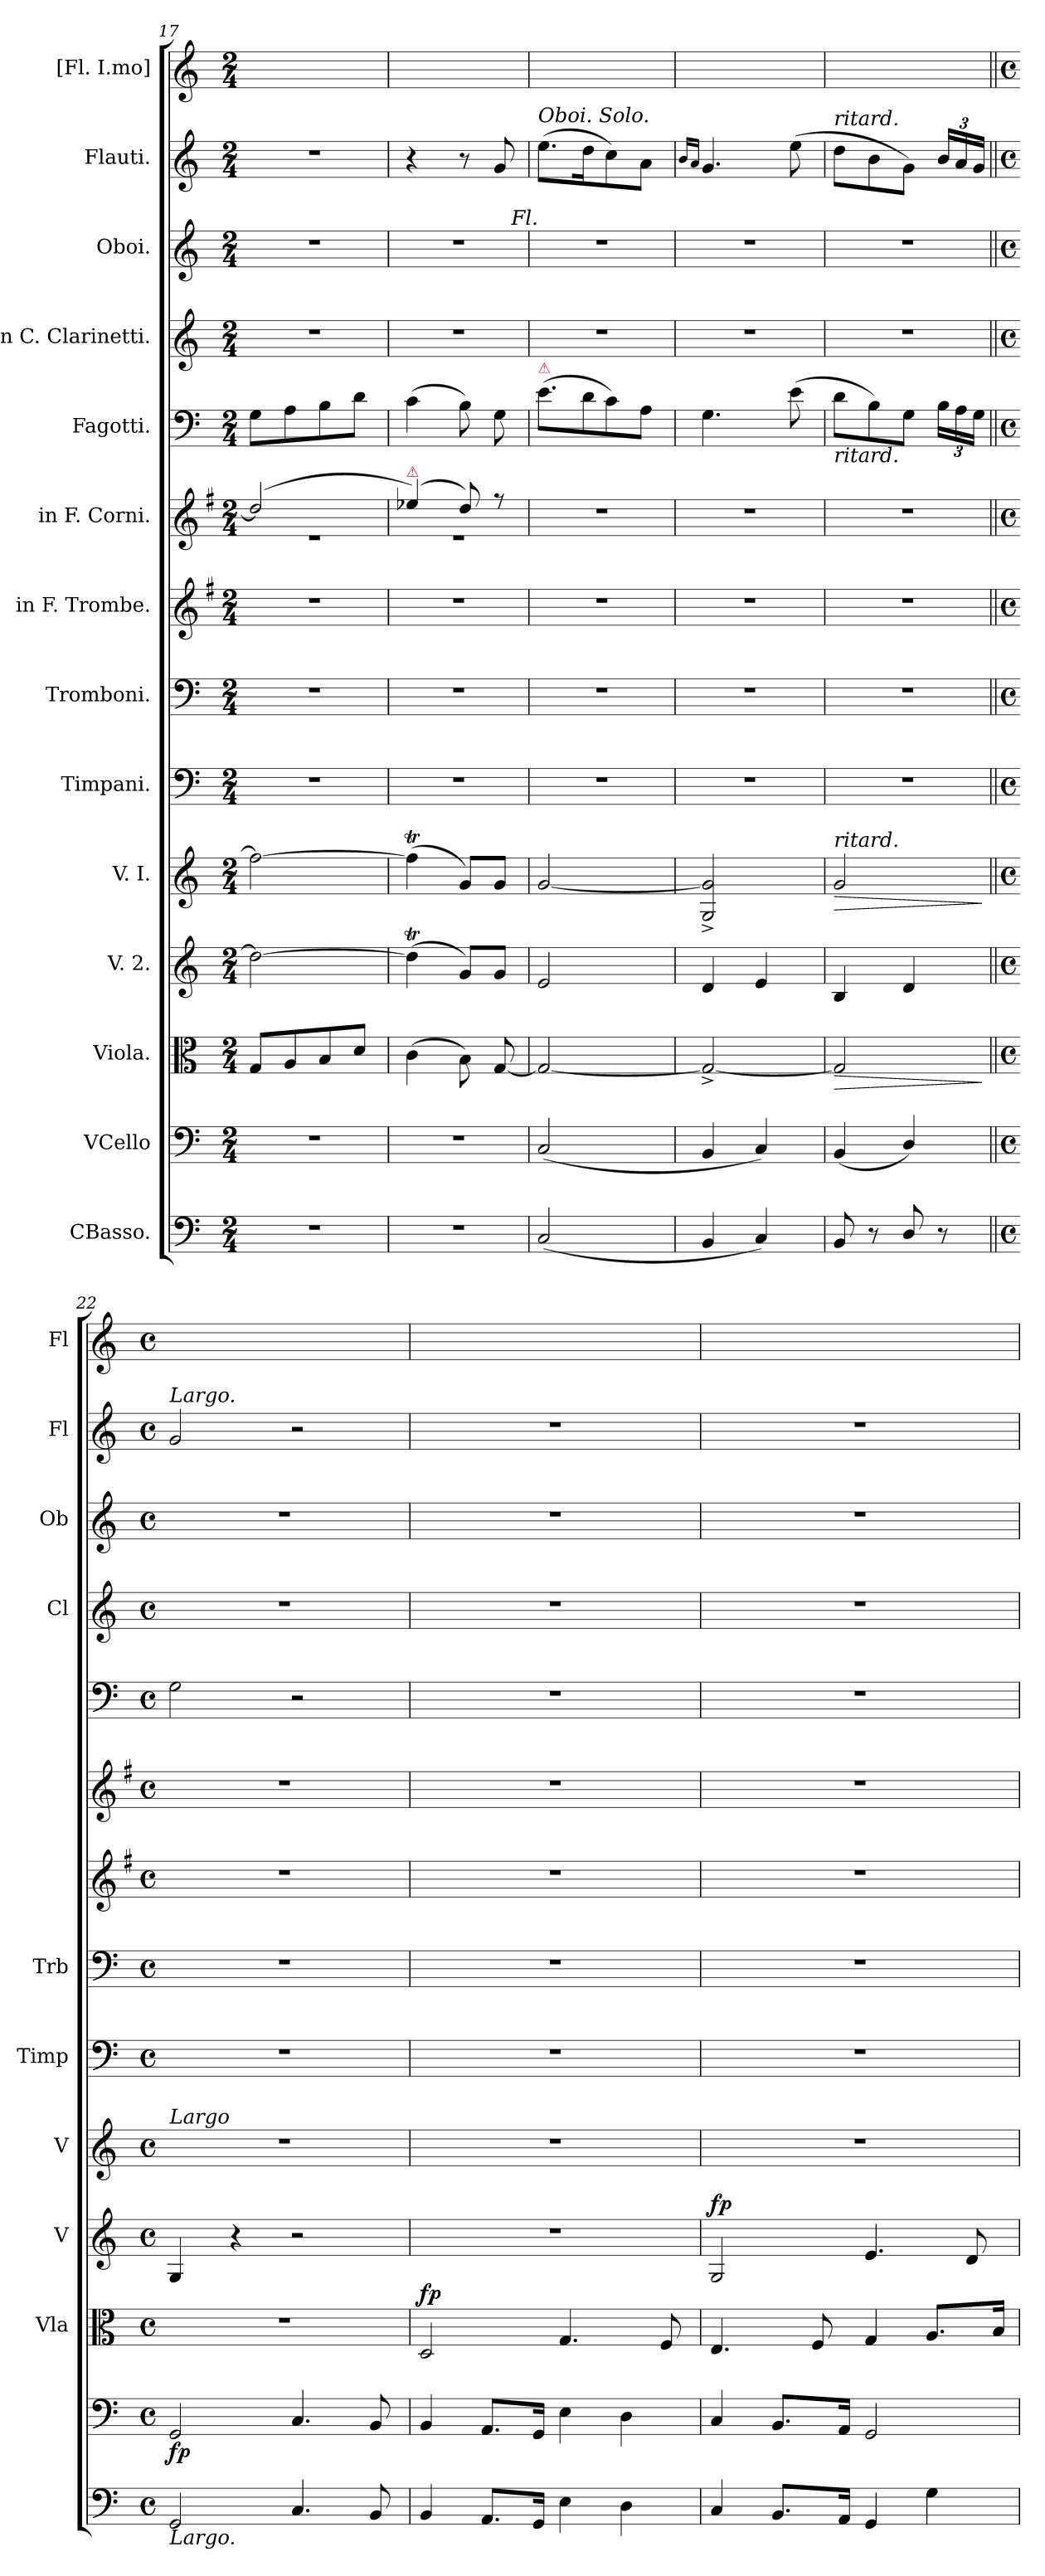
**kern	**kern	**dynam	**kern	**dynam	**kern	**dynam	**kern	**dynam	**kern	**kern	**kern	**kern	**kern	**kern	**kern	**kern	**kern
*part14	*part13	*part13	*part12	*part12	*part11	*part11	*part10	*part10	*part9	*part8	*part7	*part6	*part5	*part4	*part3	*part2	*part1
*staff14	*staff13	*staff13	*staff12	*staff12	*staff11	*staff11	*staff10	*staff10	*staff9	*staff8	*staff7	*staff6	*staff5	*staff4	*staff3	*staff2	*staff1
*I"CBasso.	*I"VCello	*	*I"Viola.	*	*I"V. 2.	*	*I"V. I.	*	*I"Timpani.	*I"Tromboni.	*I"in F. Trombe.	*I"in F. Corni.	*I"Fagotti.	*I"in C. Clarinetti.	*I"Oboi.	*I"Flauti.	*I"[Fl. I.mo]
*	*	*	*I'Vla	*	*I'V	*	*I'V	*	*I'Timp	*I'Trb	*	*	*	*I'Cl	*I'Ob	*I'Fl	*I'Fl
*clefF4	*clefF4	*	*clefC3	*	*clefG2	*	*clefG2	*	*clefF4	*clefF4	*clefG2	*clefG2	*clefF4	*clefG2	*clefG2	*clefG2	*clefG2
*	*	*	*	*	*	*	*	*	*	*	*ITrd-3c-5	*ITrd4c7	*	*	*	*	*
*k[]	*k[]	*	*k[]	*	*k[]	*	*k[]	*	*k[]	*k[]	*k[]	*k[]	*k[]	*k[]	*k[]	*k[]	*k[]
*C:	*C:	*	*C:	*	*C:	*	*C:	*	*C:	*C:	*C:	*C:	*C:	*C:	*C:	*C:	*C:
*M2/4	*M2/4	*	*M2/4	*	*M2/4	*	*M2/4	*	*M2/4	*M2/4	*M2/4	*M2/4	*M2/4	*M2/4	*M2/4	*M2/4	*M2/4
=17	=17	=17	=17	=17	=17	=17	=17	=17	=17	=17	=17	=17	=17	=17	=17	=17	=17
*	*	*	*	*	*	*	*	*	*	*	*	*^	*	*	*	*	*
2r	2r	.	8G/L	.	2dd\_	.	2ff\_	.	2r	2r	2r	(<2g/]	2re	8G\L	2r	2r	2r	2ryy
.	.	.	8A/	.	.	.	.	.	.	.	.	.	.	8A\	.	.	.	.
.	.	.	8B/	.	.	.	.	.	.	.	.	.	.	8B\	.	.	.	.
.	.	.	8d/J	.	.	.	.	.	.	.	.	.	.	8d\J	.	.	.	.
=18	=18	=18	=18	=18	=18	=18	=18	=18	=18	=18	=18	=18	=18	=18	=18	=18	=18	=18
!	!	!	!	!	!	!	!	!	!	!	!	!LO:TX:a:color=crimson:t=⚠	!	!	!	!	!	!
2r	2r	.	(>4c\	.	(<4ddT\]	.	(>4ffT\]	.	2r	2r	2r	(<4a-X/)	2re	(>4c\	2r	2r	4r	2ryy
.	.	.	8B\)	.	8g/L)	.	8g/L)	.	.	.	.	8g/)	.	8B\)	.	.	8r	.
.	.	.	[<8G/	.	8g/J	.	8g/J	.	.	.	.	8r	.	8G\	.	.	8g/	.
*	*	*	*	*	*	*	*	*	*	*	*	*v	*v	*	*	*	*	*
=19	=19	=19	=19	=19	=19	=19	=19	=19	=19	=19	=19	=19	=19	=19	=19	=19	=19
!	!	!	!	!	!	!	!	!	!	!	!	!	!	!	!	!LO:TX:a:i:t=Oboi. Solo.	!
!	!	!	!	!	!	!	!	!	!	!	!	!	!	!	!LO:TX:a:i:rj:t=Fl.	!	!
!	!	!	!	!	!	!	!	!	!	!	!	!	!LO:TX:a:color=crimson:t=⚠	!	!	!	!
(<2C/	(<2C/	.	2G/_	.	2e/	.	[2g/	.	2r	2r	2r	2r	(>8.e\L	2r	2r	(>8.ee\L	2ryy
!	!	!	!	!	!	!	!	!	!	!	!	!	!LO:N:vis=8	!	!	!	!
.	.	.	.	.	.	.	.	.	.	.	.	.	16d\	.	.	16dd\K	.
.	.	.	.	.	.	.	.	.	.	.	.	.	8c\)	.	.	8cc\)	.
.	.	.	.	.	.	.	.	.	.	.	.	.	8A\J	.	.	8a\J	.
=20	=20	=20	=20	=20	=20	=20	=20	=20	=20	=20	=20	=20	=20	=20	=20	=20	=20
.	.	.	.	.	.	.	.	.	.	.	.	.	.	.	.	16qqb/LL	.
.	.	.	.	.	.	.	.	.	.	.	.	.	.	.	.	16qqa/JJ	.
4BB/	4BB/	.	2G^</_	.	4d/	.	2G^>/ 2g]^>/	.	2r	2r	2r	2r	4.G\	2r	2r	4.g/	2ryy
4C/)	4C/)	.	.	.	4e/	.	.	.	.	.	.	.	.	.	.	.	.
.	.	.	.	.	.	.	.	.	.	.	.	.	(>8e\	.	.	(>8ee\	.
=21	=21	=21	=21	=21	=21	=21	=21	=21	=21	=21	=21	=21	=21	=21	=21	=21	=21
!	!	!	!	!	!	!	!	!	!	!	!	!	!	!	!	!LO:TX:a:i:t=ritard.	!
!	!	!	!	!	!	!	!	!	!	!	!	!	!LO:TX:b:i:t=ritard.	!	!	!	!
!	!	!	!	!	!	!	!LO:TX:a:i:t=ritard.	!	!	!	!	!	!	!	!	!	!
!	!	!	!	!LO:HP:b	!	!	!	!LO:HP:b	!	!	!	!	!	!	!	!	!
8BB/	(<4BB/	.	2G/]	>	4B/	.	2g/	>	2r	2r	2r	2r	8d\L	2r	2r	8dd\L	2ryy
8r	.	.	.	.	.	.	.	.	.	.	.	.	8B\)	.	.	8b\	.
8D/	4D/)	.	.	.	4d/	.	.	.	.	.	.	.	8G\J	.	.	8g\J)	.
8r	.	.	.	.	.	.	.	.	.	.	.	.	24B\LL	.	.	24b/LL	.
.	.	.	.	.	.	.	.	.	.	.	.	.	24A\	.	.	24a/	.
.	.	.	.	.	.	.	.	.	.	.	.	.	24G\JJ	.	.	24g/JJ	.
.	.	.	.	]	.	.	.	]	.	.	.	.	.	.	.	.	.
=22||	=22||	=22||	=22||	=22||	=22||	=22||	=22||	=22||	=22||	=22||	=22||	=22||	=22||	=22||	=22||	=22||	=22||
*M4/4	*M4/4	*	*M4/4	*	*M4/4	*	*M4/4	*	*M4/4	*M4/4	*M4/4	*M4/4	*M4/4	*M4/4	*M4/4	*M4/4	*M4/4
*met(c)	*met(c)	*	*met(c)	*	*met(c)	*	*met(c)	*	*met(c)	*met(c)	*met(c)	*met(c)	*met(c)	*met(c)	*met(c)	*met(c)	*met(c)
!	!	!	!	!	!	!	!	!	!	!	!	!	!	!	!	!LO:TX:a:i:t=Largo.	!
!	!	!	!	!	!	!	!LO:TX:a:i:t=Largo	!	!	!	!	!	!	!	!	!	!
!LO:TX:b:i:t=Largo.	!	!	!	!	!	!	!	!	!	!	!	!	!	!	!	!	!
!	!	!LO:DY:b	!	!	!	!	!	!	!	!	!	!	!	!	!	!	!
2GG/	2GG/	fp.	1r	.	4G/	.	1r	.	1r	1r	1r	1r	2G\	1r	1r	2g/	1ryy
.	.	.	.	.	4r	.	.	.	.	.	.	.	.	.	.	.	.
4.C/	4.C/	.	.	.	2r	.	.	.	.	.	.	.	2r	.	.	2r	.
8BB/	8BB/	.	.	.	.	.	.	.	.	.	.	.	.	.	.	.	.
=23	=23	=23	=23	=23	=23	=23	=23	=23	=23	=23	=23	=23	=23	=23	=23	=23	=23
!	!	!	!	!LO:DY:a	!	!	!	!	!	!	!	!	!	!	!	!	!
4BB/	4BB/	.	2D/	fp.	1r	.	1r	.	1r	1r	1r	1r	1r	1r	1r	1r	1ryy
8.AA/L	8.AA/L	.	.	.	.	.	.	.	.	.	.	.	.	.	.	.	.
16GG/Jk	16GG/Jk	.	.	.	.	.	.	.	.	.	.	.	.	.	.	.	.
4E\	4E\	.	4.G/	.	.	.	.	.	.	.	.	.	.	.	.	.	.
4D\	4D\	.	.	.	.	.	.	.	.	.	.	.	.	.	.	.	.
.	.	.	8F/	.	.	.	.	.	.	.	.	.	.	.	.	.	.
=24	=24	=24	=24	=24	=24	=24	=24	=24	=24	=24	=24	=24	=24	=24	=24	=24	=24
!	!	!	!	!	!	!LO:DY:a	!	!	!	!	!	!	!	!	!	!	!
4C/	4C/	.	4.E/	.	2G/	fp.	1r	.	1r	1r	1r	1r	1r	1r	1r	1r	1ryy
8.BB/L	8.BB/L	.	.	.	.	.	.	.	.	.	.	.	.	.	.	.	.
.	.	.	8F/	.	.	.	.	.	.	.	.	.	.	.	.	.	.
16AA/Jk	16AA/Jk	.	.	.	.	.	.	.	.	.	.	.	.	.	.	.	.
4GG/	2GG/	.	4G/	.	4.e/	.	.	.	.	.	.	.	.	.	.	.	.
4G\	.	.	8.A/L	.	.	.	.	.	.	.	.	.	.	.	.	.	.
.	.	.	.	.	8d/	.	.	.	.	.	.	.	.	.	.	.	.
.	.	.	16B/Jk	.	.	.	.	.	.	.	.	.	.	.	.	.	.
=	=	=	=	=	=	=	=	=	=	=	=	=	=	=	=	=	=
*-	*-	*-	*-	*-	*-	*-	*-	*-	*-	*-	*-	*-	*-	*-	*-	*-	*-
